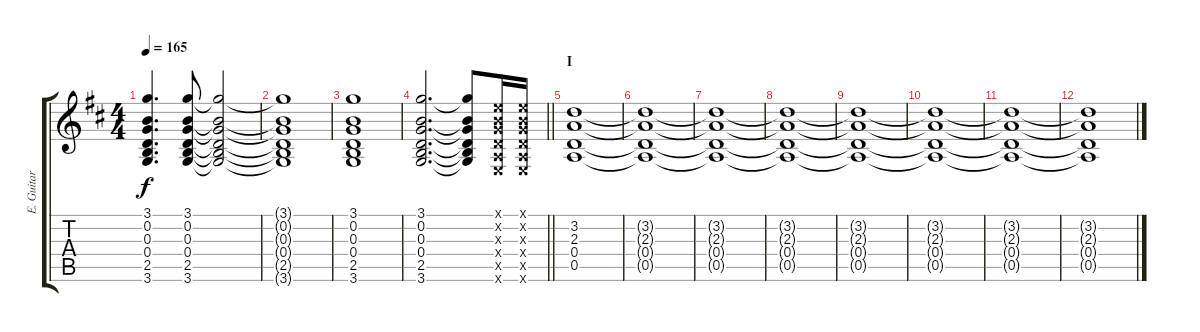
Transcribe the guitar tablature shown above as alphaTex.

\track ("E. Guitar I" "E. Guitar ") {instrument electricguitarclean}
\staff {score tabs}
\tuning (E4 B3 G3 D3 A2 E2) {hide}
\ts (4 4)
\tempo 165
\clef g2
\ks d
(3.1 0.2 0.3 0.4 2.5 3.6).4{d dy f} (3.1 0.2 0.3 0.4 2.5 3.6).8 (3.1{t} 0.2{t} 0.3{t} 0.4{t} 2.5{t} 3.6{t}).2 |
(3.1{t} 0.2{t} 0.3{t} 0.4{t} 2.5{t} 3.6{t}).1 |
(3.1 0.2 0.3 0.4 2.5 3.6).1 |
\barLineRight lightlight
(3.1 0.2 0.3 0.4 2.5 3.6).2{d} (3.1{t} 0.2{t} 0.3{t} 0.4{t} 2.5{t} 3.6{t}).8 (0.1{x} 0.2{x} 0.3{x} 0.4{x} 0.5{x} 0.6{x}).16 (0.1{x} 0.2{x} 0.3{x} 0.4{x} 0.5{x} 0.6{x}).16 |
\section ("" "I")
(3.2 2.3 0.4 0.5).1 |
(3.2{t} 2.3{t} 0.4{t} 0.5{t}).1 |
(3.2{t} 2.3{t} 0.4{t} 0.5{t}).1 |
(3.2{t} 2.3{t} 0.4{t} 0.5{t}).1 |
(3.2{t} 2.3{t} 0.4{t} 0.5{t}).1 |
(3.2{t} 2.3{t} 0.4{t} 0.5{t}).1 |
(3.2{t} 2.3{t} 0.4{t} 0.5{t}).1 |
(3.2{t} 2.3{t} 0.4{t} 0.5{t}).1
